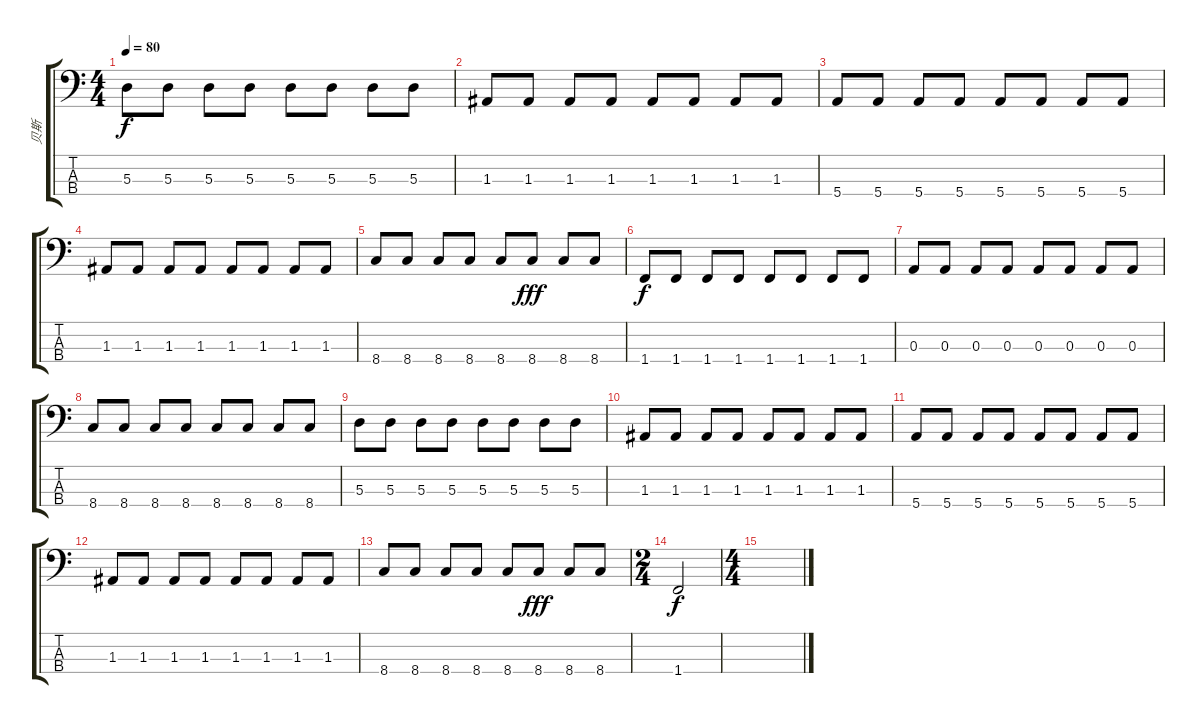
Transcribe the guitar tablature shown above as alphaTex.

\track ("贝斯" "贝斯") {instrument electricbassfinger}
\staff {score tabs}
\tuning (G2 D2 A1 E1) {hide}
\ts (4 4)
\tempo 80
\clef f4
\ks c
5.3.8{dy f} 5.3.8 5.3.8 5.3.8 5.3.8 5.3.8 5.3.8 5.3.8 |
1.3.8 1.3.8 1.3.8 1.3.8 1.3.8 1.3.8 1.3.8 1.3.8 |
5.4.8 5.4.8 5.4.8 5.4.8 5.4.8 5.4.8 5.4.8 5.4.8 |
1.3.8 1.3.8 1.3.8 1.3.8 1.3.8 1.3.8 1.3.8 1.3.8 |
8.4.8 8.4.8 8.4.8 8.4.8 8.4.8 8.4.8{dy fff} 8.4.8 8.4.8 |
1.4.8{dy f} 1.4.8 1.4.8 1.4.8 1.4.8 1.4.8 1.4.8 1.4.8 |
0.3.8 0.3.8 0.3.8 0.3.8 0.3.8 0.3.8 0.3.8 0.3.8 |
8.4.8 8.4.8 8.4.8 8.4.8 8.4.8 8.4.8 8.4.8 8.4.8 |
5.3.8 5.3.8 5.3.8 5.3.8 5.3.8 5.3.8 5.3.8 5.3.8 |
1.3.8 1.3.8 1.3.8 1.3.8 1.3.8 1.3.8 1.3.8 1.3.8 |
5.4.8 5.4.8 5.4.8 5.4.8 5.4.8 5.4.8 5.4.8 5.4.8 |
1.3.8 1.3.8 1.3.8 1.3.8 1.3.8 1.3.8 1.3.8 1.3.8 |
8.4.8 8.4.8 8.4.8 8.4.8 8.4.8 8.4.8{dy fff} 8.4.8 8.4.8 |
\ts (2 4)
1.4.2{dy f} |
\ts (4 4)
